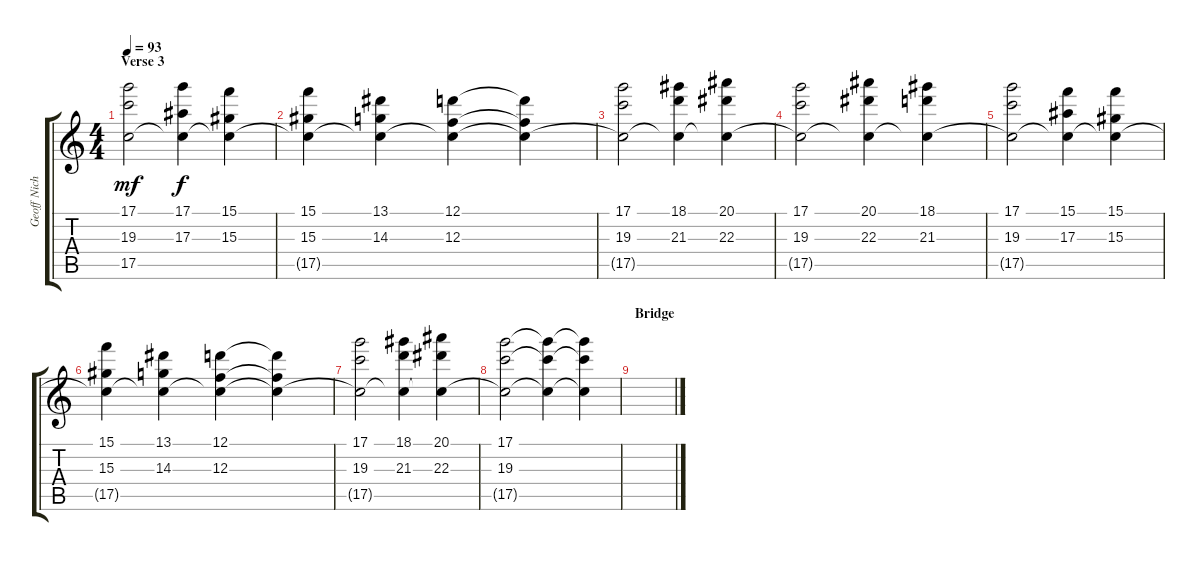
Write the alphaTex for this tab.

\track ("Geoff Nichols" "Geoff Nich") {instrument rockorgan}
\staff {score tabs}
\tuning (D5 A4 F4 C4 G3 D3) {hide}
\ts (4 4)
\section ("" "Verse 3")
\tempo 93
\clef g2
\ks c
(17.1 19.3 17.5).2{dy mf volume 9 instrument churchorgan} (17.1 17.3 17.5{t}).4{dy f} (15.1 15.3 17.5{t}).4 |
(15.1 15.3 17.5{t}).4 (13.1 14.3 17.5{t}).4 (12.1 12.3 17.5{t}).4 (12.1{t} 12.3{t} 17.5{t}).4 |
(17.1 19.3 17.5{t}).2 (18.1 21.3 17.5{t}).4 (20.1 22.3 17.5{t}).4 |
(17.1 19.3 17.5{t}).2 (20.1 22.3 17.5{t}).4 (18.1 21.3 17.5{t}).4 |
(17.1 19.3 17.5{t}).2 (15.1 17.3 17.5{t}).4 (15.1 15.3 17.5{t}).4 |
(15.1 15.3 17.5{t}).4 (13.1 14.3 17.5{t}).4 (12.1 12.3 17.5{t}).4 (12.1{t} 12.3{t} 17.5{t}).4 |
(17.1 19.3 17.5{t}).2 (18.1 21.3 17.5{t}).4 (20.1 22.3 17.5{t}).4 |
(17.1 19.3 17.5{t}).2 (17.1{t} 19.3{t} 17.5{t}).4 (17.1{t} 19.3{t} 17.5{t}).4 |
\section ("" "Bridge")
